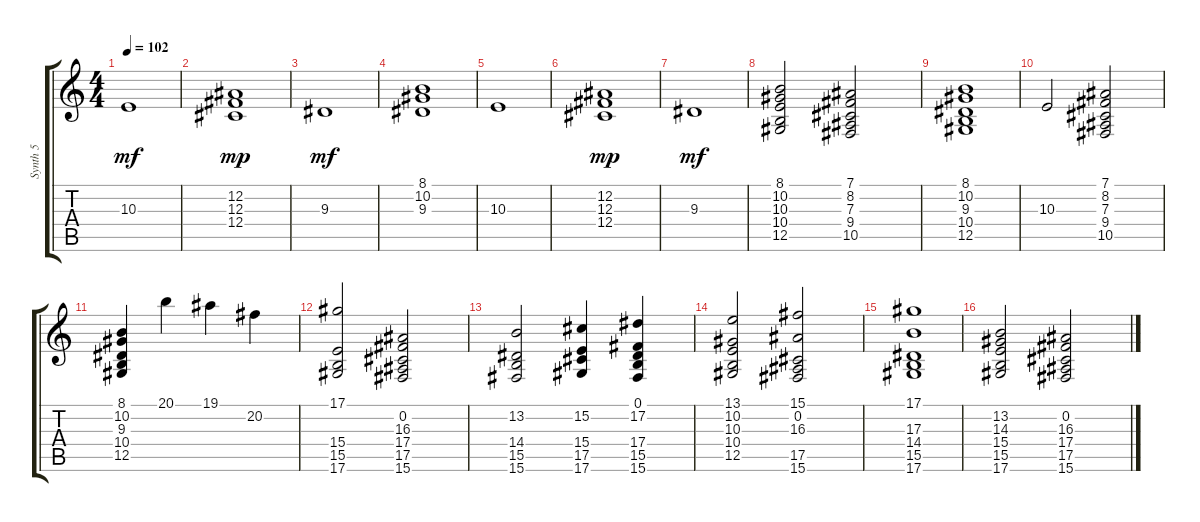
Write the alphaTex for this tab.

\track ("Synth 5" "Synth 5") {instrument synthstrings1}
\staff {score tabs}
\tuning (Eb4 Bb3 Gb3 Db3 Ab2 Eb2) {hide}
\ts (4 4)
\tempo 102
\clef g2
\ks c
10.3.1{dy mf} |
(12.2 12.3 12.4).1{dy mp} |
9.3.1{dy mf} |
(8.1 10.2 9.3).1 |
10.3.1 |
(12.2 12.3 12.4).1{dy mp} |
9.3.1{dy mf} |
(8.1 10.2 10.3 10.4 12.5).2 (7.1 8.2 7.3 9.4 10.5).2 |
(8.1 10.2 9.3 10.4 12.5).1 |
10.3.2 (7.1 8.2 7.3 9.4 10.5).2 |
(8.1 10.2 9.3 10.4 12.5).4 20.1.4 19.1.4 20.2.4 |
(17.1 15.4 15.5 17.6).2 (0.2 16.3 17.4 17.5 15.6).2 |
(13.2 14.4 15.5 15.6).2 (15.2 15.4 17.5 17.6).4 (0.1 17.2 17.4 15.5 15.6).4 |
(13.1 10.2 10.3 10.4 12.5).2 (15.1 0.2 16.3 17.5 15.6).2 |
(17.1 17.3 14.4 15.5 17.6).1 |
(13.2 14.3 15.4 15.5 17.6).2 (0.2 16.3 17.4 17.5 15.6).2
